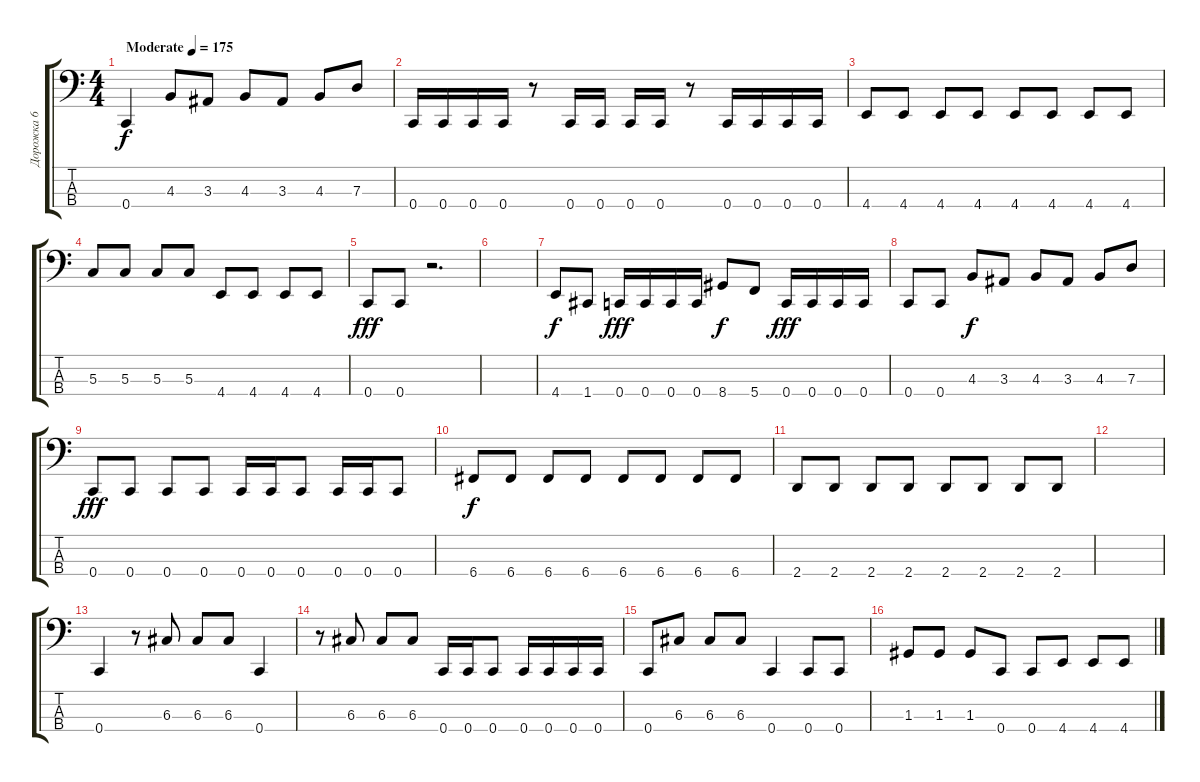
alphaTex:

\track ("Дорожка 6" "Дорожка 6") {instrument electricbassfinger}
\staff {score tabs}
\tuning (F2 C2 G1 C1) {hide}
\ts (4 4)
\tempo (175 "Moderate")
\clef f4
\ks c
0.4.4{dy f instrument electricbassfinger} 4.3.8 3.3.8 4.3.8 3.3.8 4.3.8 7.3.8 |
0.4.16 0.4.16 0.4.16 0.4.16 r.8 0.4.16 0.4.16 0.4.16 0.4.16 r.8 0.4.16 0.4.16 0.4.16 0.4.16 |
4.4.8 4.4.8 4.4.8 4.4.8 4.4.8 4.4.8 4.4.8 4.4.8 |
5.3.8 5.3.8 5.3.8 5.3.8 4.4.8 4.4.8 4.4.8 4.4.8 |
0.4.8{dy fff} 0.4.8 r.2{d} |
|
4.4.8{dy f} 1.4.8 0.4.16{dy fff} 0.4.16 0.4.16 0.4.16 8.4.8{dy f} 5.4.8 0.4.16{dy fff} 0.4.16 0.4.16 0.4.16 |
0.4.8 0.4.8 4.3.8{dy f} 3.3.8 4.3.8 3.3.8 4.3.8 7.3.8 |
0.4.8{dy fff} 0.4.8 0.4.8 0.4.8 0.4.16 0.4.16 0.4.8 0.4.16 0.4.16 0.4.8 |
6.4.8{dy f} 6.4.8 6.4.8 6.4.8 6.4.8 6.4.8 6.4.8 6.4.8 |
2.4.8 2.4.8 2.4.8 2.4.8 2.4.8 2.4.8 2.4.8 2.4.8 |
|
0.4.4 r.8 6.3.8 6.3.8 6.3.8 0.4.4 |
r.8 6.3.8 6.3.8 6.3.8 0.4.16 0.4.16 0.4.8 0.4.16 0.4.16 0.4.16 0.4.16 |
0.4.8 6.3.8 6.3.8 6.3.8 0.4.4 0.4.8 0.4.8 |
1.3.8 1.3.8 1.3.8 0.4.8 0.4.8 4.4.8 4.4.8 4.4.8
